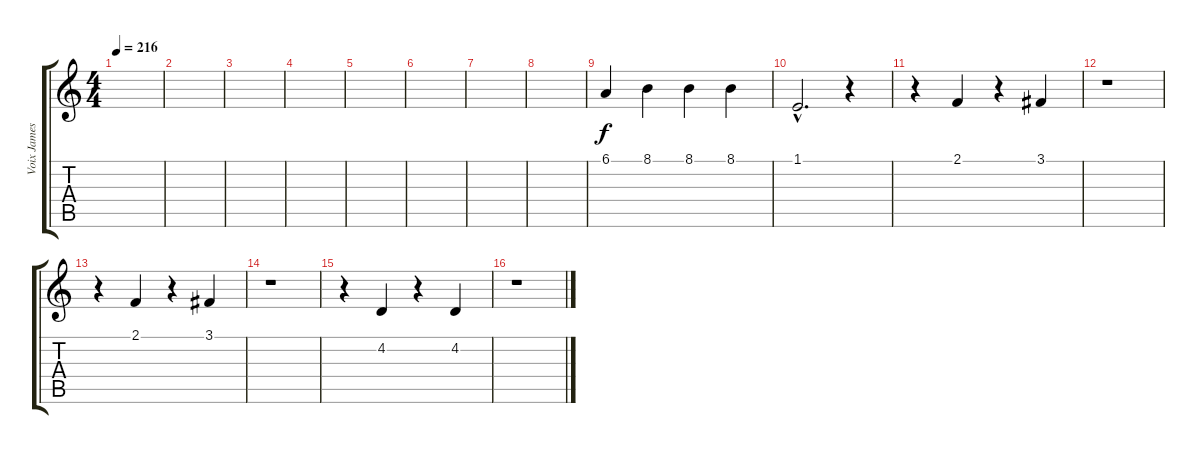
\track ("Voix James" "Voix James") {instrument lead6voice}
\staff {score tabs}
\tuning (Eb4 Bb3 Gb3 Db3 Ab2 Eb2) {hide}
\ts (4 4)
\tempo 216
\clef g2
\ks c
|
|
|
|
|
|
|
|
6.1.4 8.1.4 8.1.4 8.1.4 |
1.1{hac}.2{d} r.4 |
r.4 2.1.4 r.4 3.1.4 |
r.1 |
r.4 2.1.4 r.4 3.1.4 |
r.1 |
r.4 4.2.4 r.4 4.2.4 |
r.1
